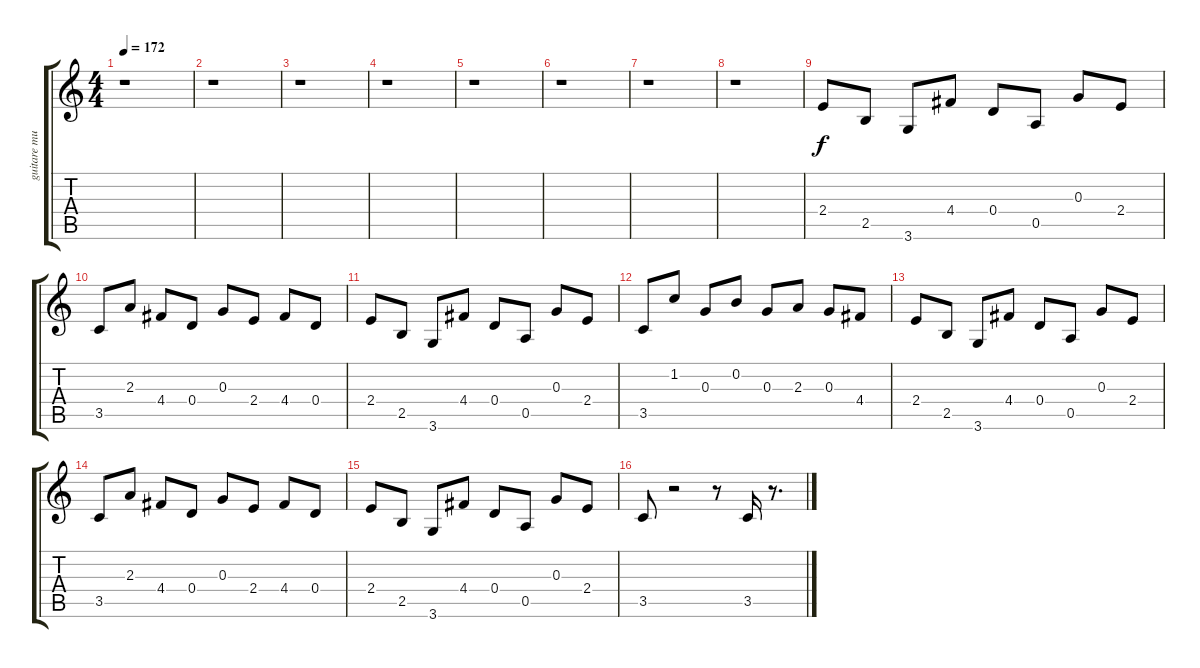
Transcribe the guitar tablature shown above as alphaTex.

\track ("guitare muted" "guitare mu") {instrument electricguitarmuted}
\staff {score tabs}
\tuning (E4 B3 G3 D3 A2 E2) {hide}
\ts (4 4)
\tempo 172
\clef g2
\ks c
r.1{dy f instrument electricguitarmuted} |
r.1 |
r.1 |
r.1 |
r.1 |
r.1 |
r.1 |
r.1 |
2.4.8 2.5.8 3.6.8 4.4.8 0.4.8 0.5.8 0.3.8 2.4.8 |
3.5.8 2.3.8 4.4.8 0.4.8 0.3.8 2.4.8 4.4.8 0.4.8 |
2.4.8 2.5.8 3.6.8 4.4.8 0.4.8 0.5.8 0.3.8 2.4.8 |
3.5.8 1.2.8 0.3.8 0.2.8 0.3.8 2.3.8 0.3.8 4.4.8 |
2.4.8 2.5.8 3.6.8 4.4.8 0.4.8 0.5.8 0.3.8 2.4.8 |
3.5.8 2.3.8 4.4.8 0.4.8 0.3.8 2.4.8 4.4.8 0.4.8 |
2.4.8 2.5.8 3.6.8 4.4.8 0.4.8 0.5.8 0.3.8 2.4.8 |
3.5.8 r.2 r.8 3.5.16 r.8{d}
